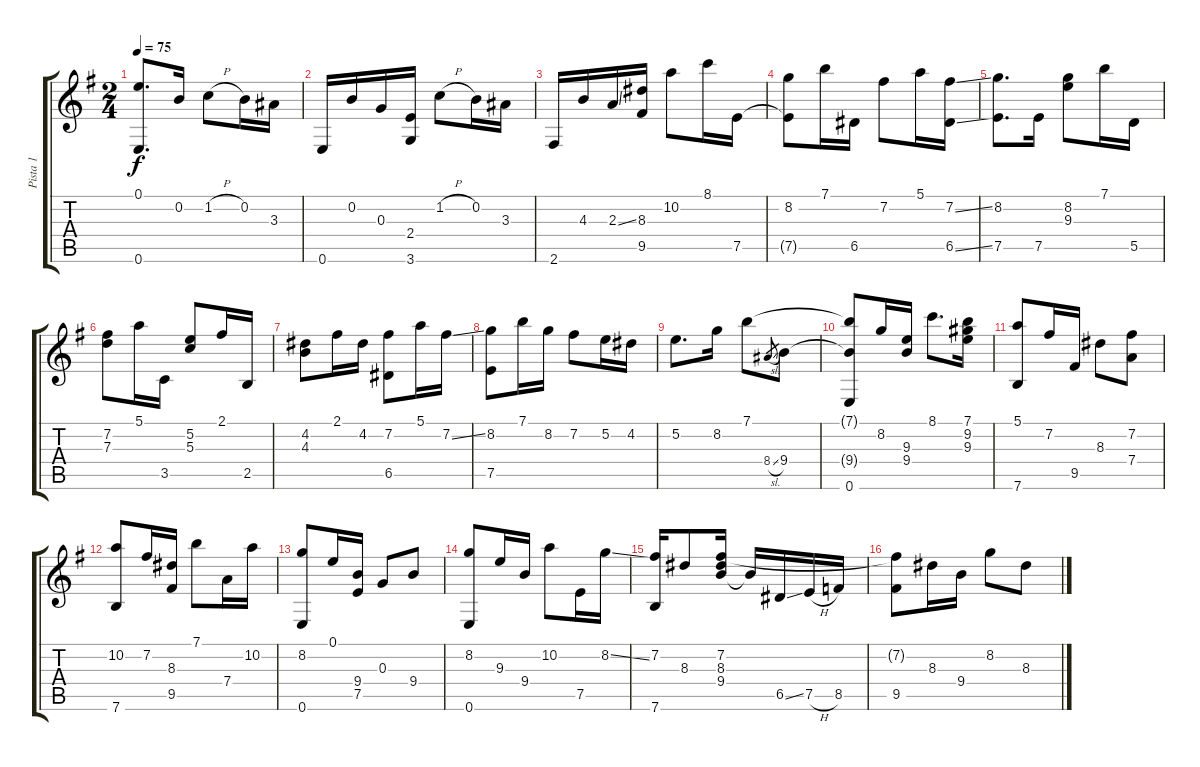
\track ("Pista 1" "Pista 1") {instrument acousticguitarnylon}
\staff {score tabs}
\tuning (E4 B3 G3 D3 A2 E2) {hide}
\ts (2 4)
\tempo 75
\clef g2
\ks eminor
(0.1 0.6).8{d dy f} 0.2.16 1.2{h}.8 0.2.16 3.3.16 |
0.6.16 0.2.16 0.3.16 (2.4 3.6).16 1.2{h}.8 0.2.16 3.3.16 |
2.6.16 4.3.16 2.3{ss}.16 (8.3 9.5).16 10.2.8 8.1.16 7.5.16 |
(8.2 7.5{t}).8 7.1.16 6.5.16 7.2.8 5.1.16 (7.2{ss} 6.5{ss}).16 |
(8.2 7.5).8{d} 7.5.16 (8.2 9.3).8 7.1.16 5.5.16 |
(7.2 7.3).8 5.1.16 3.5.16 (5.2 5.3).8 2.1.16 2.5.16 |
(4.2 4.3).8 2.1.16 4.2.16 (7.2 6.5).8 5.1.16 7.2{ss}.16 |
(8.2 7.5).8 7.1.16 8.2.16 7.2.8 5.2.16 4.2.16 |
5.2.8{d} 8.2.16 7.1.8 8.4{sl}.8{gr} 9.4.8 |
(7.1{t} 9.4{t} 0.6).8 8.2.16 (9.3 9.4).16 8.1.8{d} (7.1 9.2 9.3).16 |
(5.1 7.6).8 7.2.16 9.5.16 8.3.8 (7.2 7.4).8 |
(10.2 7.6).8 7.2.16 (8.3 9.5).16 7.1.8 7.4.16 10.2.16 |
(8.2 0.6).8 0.1.16 (9.4 7.5).16 0.3.8 9.4.8 |
(8.2 0.6).8 9.3.16 9.4.16 10.2.8 7.5.16 8.2{ss}.16 |
(7.2 7.6).16 8.3.8 (7.2 8.3 9.4).16 9.4{t}.16 6.5{ss}.16 7.5{h}.16 8.5.16 |
(7.2{t} 9.5).8 8.3.16 9.4.16 8.2.8 8.3.8
